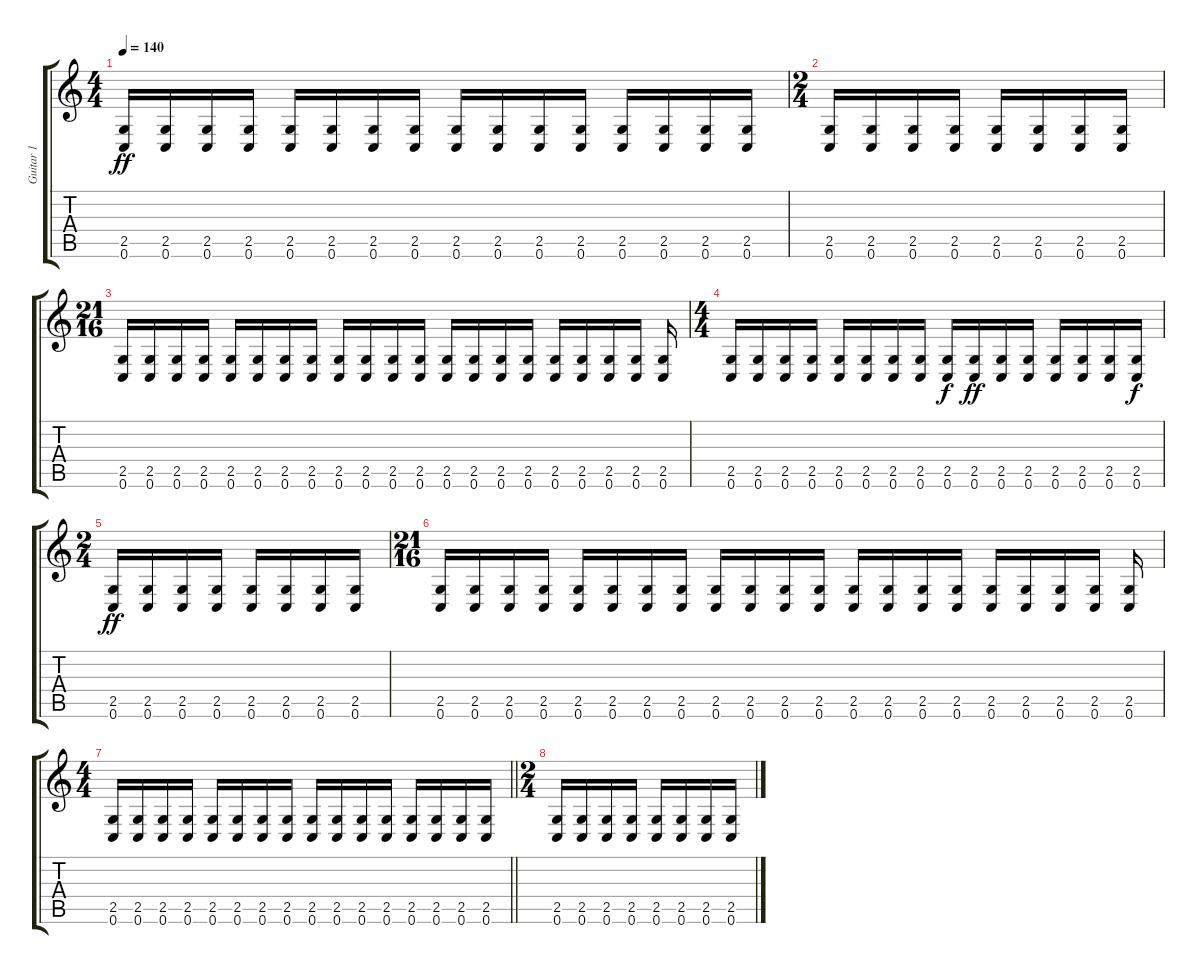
\track ("Guitar 1" "Guitar 1") {instrument distortionguitar}
\staff {score tabs}
\tuning (C4 G3 Eb3 Bb2 F2 C2) {hide}
\ts (4 4)
\tempo 140
\clef g2
\ks c
(2.5 0.6).16{dy ff} (2.5 0.6).16 (2.5 0.6).16 (2.5 0.6).16 (2.5 0.6).16 (2.5 0.6).16 (2.5 0.6).16 (2.5 0.6).16 (2.5 0.6).16 (2.5 0.6).16 (2.5 0.6).16 (2.5 0.6).16 (2.5 0.6).16 (2.5 0.6).16 (2.5 0.6).16 (2.5 0.6).16 |
\ts (2 4)
(2.5 0.6).16 (2.5 0.6).16 (2.5 0.6).16 (2.5 0.6).16 (2.5 0.6).16 (2.5 0.6).16 (2.5 0.6).16 (2.5 0.6).16 |
\ts (21 16)
(2.5 0.6).16 (2.5 0.6).16 (2.5 0.6).16 (2.5 0.6).16 (2.5 0.6).16 (2.5 0.6).16 (2.5 0.6).16 (2.5 0.6).16 (2.5 0.6).16 (2.5 0.6).16 (2.5 0.6).16 (2.5 0.6).16 (2.5 0.6).16 (2.5 0.6).16 (2.5 0.6).16 (2.5 0.6).16 (2.5 0.6).16 (2.5 0.6).16 (2.5 0.6).16 (2.5 0.6).16 (2.5 0.6).16 |
\ts (4 4)
(2.5 0.6).16 (2.5 0.6).16 (2.5 0.6).16 (2.5 0.6).16 (2.5 0.6).16 (2.5 0.6).16 (2.5 0.6).16 (2.5 0.6).16 (2.5 0.6).16{dy f} (2.5 0.6).16{dy ff} (2.5 0.6).16 (2.5 0.6).16 (2.5 0.6).16 (2.5 0.6).16 (2.5 0.6).16 (2.5 0.6).16{dy f} |
\ts (2 4)
(2.5 0.6).16{dy ff} (2.5 0.6).16 (2.5 0.6).16 (2.5 0.6).16 (2.5 0.6).16 (2.5 0.6).16 (2.5 0.6).16 (2.5 0.6).16 |
\ts (21 16)
(2.5 0.6).16 (2.5 0.6).16 (2.5 0.6).16 (2.5 0.6).16 (2.5 0.6).16 (2.5 0.6).16 (2.5 0.6).16 (2.5 0.6).16 (2.5 0.6).16 (2.5 0.6).16 (2.5 0.6).16 (2.5 0.6).16 (2.5 0.6).16 (2.5 0.6).16 (2.5 0.6).16 (2.5 0.6).16 (2.5 0.6).16 (2.5 0.6).16 (2.5 0.6).16 (2.5 0.6).16 (2.5 0.6).16 |
\ts (4 4)
\barLineRight lightlight
(2.5 0.6).16 (2.5 0.6).16 (2.5 0.6).16 (2.5 0.6).16 (2.5 0.6).16 (2.5 0.6).16 (2.5 0.6).16 (2.5 0.6).16 (2.5 0.6).16 (2.5 0.6).16 (2.5 0.6).16 (2.5 0.6).16 (2.5 0.6).16 (2.5 0.6).16 (2.5 0.6).16 (2.5 0.6).16 |
\ts (2 4)
(2.5 0.6).16 (2.5 0.6).16 (2.5 0.6).16 (2.5 0.6).16 (2.5 0.6).16 (2.5 0.6).16 (2.5 0.6).16 (2.5 0.6).16
